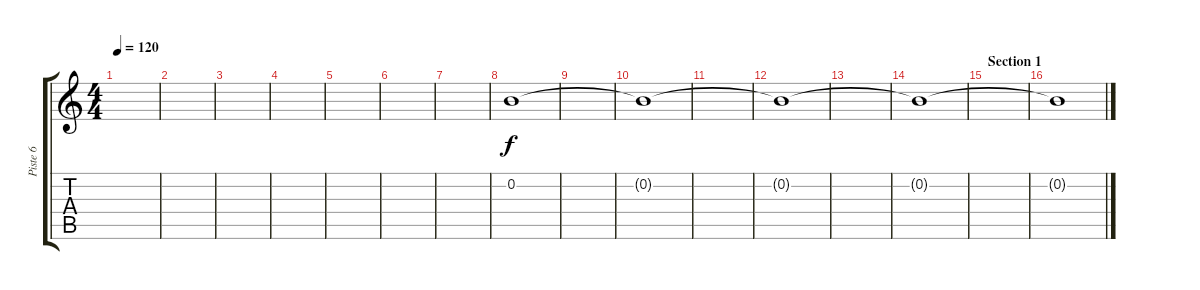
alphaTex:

\track ("Piste 6" "Piste 6") {instrument acousticguitarnylon}
\staff {score tabs}
\tuning (E4 B3 G3 D3 A2 E2) {hide}
\ts (4 4)
\tempo 120
\clef g2
\ks c
|
|
|
|
|
|
|
0.2.1 |
|
0.2{t}.1 |
|
0.2{t}.1 |
|
0.2{t}.1 |
\section ("" "Section 1")
|
0.2{t}.1
